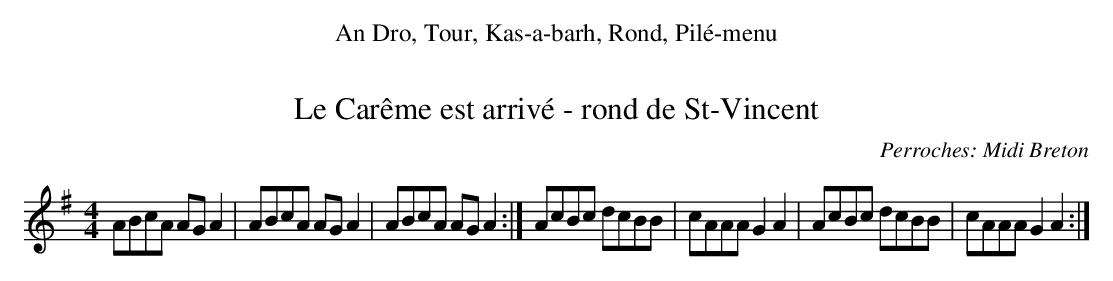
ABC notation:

X:1
T:Le Carême est arrivé - rond de St-Vincent
C:Perroches: Midi Breton
M:4/4
L:1/8
K:G
ABcA AGA2|ABcA AGA2|ABcA AGA2:|\
AcBc dcBB|cAAA G2A2|AcBc dcBB|cAAA G2A2:|
